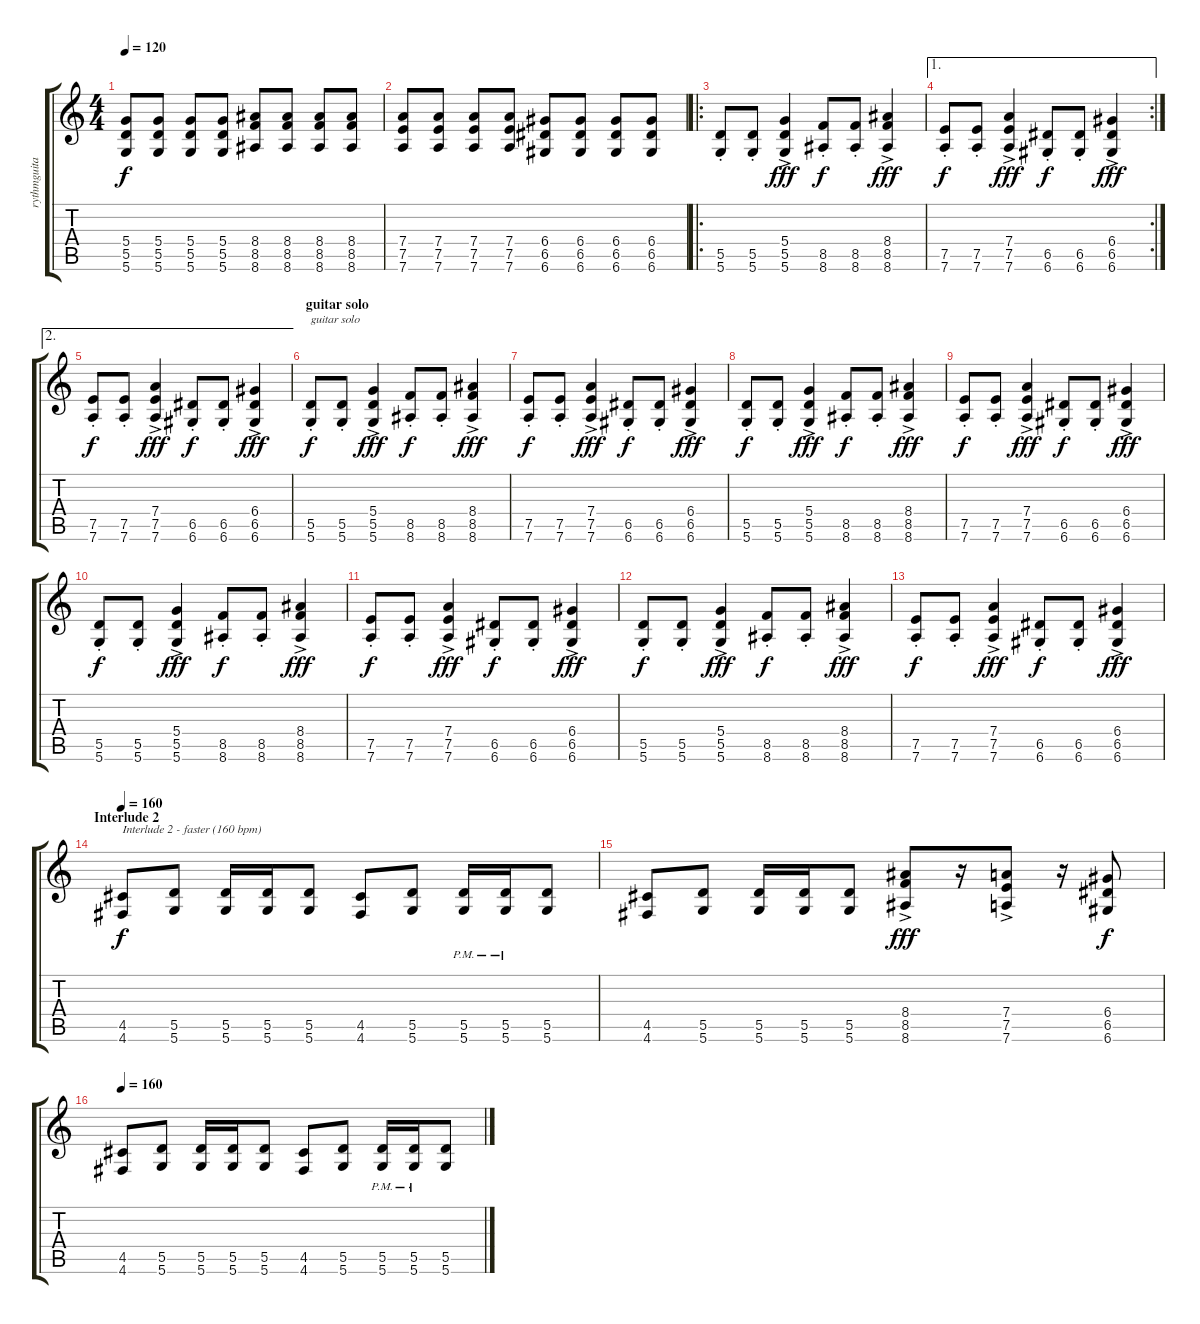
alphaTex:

\track ("rythmguitar" "rythmguita") {instrument overdrivenguitar}
\staff {score tabs}
\tuning (E4 B3 G3 D3 A2 D2) {hide}
\ts (4 4)
\tempo 120
\clef g2
\ks c
(5.4 5.5 5.6).8{dy f} (5.4 5.5 5.6).8 (5.4 5.5 5.6).8 (5.4 5.5 5.6).8 (8.4 8.5 8.6).8 (8.4 8.5 8.6).8 (8.4 8.5 8.6).8 (8.4 8.5 8.6).8 |
(7.4 7.5 7.6).8 (7.4 7.5 7.6).8 (7.4 7.5 7.6).8 (7.4 7.5 7.6).8 (6.4 6.5 6.6).8 (6.4 6.5 6.6).8 (6.4 6.5 6.6).8 (6.4 6.5 6.6).8 |
\ro
(5.5{st} 5.6{st}).8 (5.5{st} 5.6{st}).8 (5.4{ac} 5.5{ac} 5.6{ac}).4{dy fff} (8.5{st} 8.6{st}).8{dy f} (8.5{st} 8.6{st}).8 (8.4{ac} 8.5{ac} 8.6{ac}).4{dy fff} |
\ae 1
\rc 2
(7.5{st} 7.6{st}).8{dy f} (7.5{st} 7.6{st}).8 (7.4{ac} 7.5{ac} 7.6{ac}).4{dy fff} (6.5{st} 6.6{st}).8{dy f} (6.5{st} 6.6{st}).8 (6.4{ac} 6.5{ac} 6.6{ac}).4{dy fff} |
\ae 2
(7.5{st} 7.6{st}).8{dy f} (7.5{st} 7.6{st}).8 (7.4{ac} 7.5{ac} 7.6{ac}).4{dy fff} (6.5{st} 6.6{st}).8{dy f} (6.5{st} 6.6{st}).8 (6.4{ac} 6.5{ac} 6.6{ac}).4{dy fff} |
\section ("" "guitar solo")
(5.5{st} 5.6{st}).8{txt "guitar solo" dy f} (5.5{st} 5.6{st}).8 (5.4{ac} 5.5{ac} 5.6{ac}).4{dy fff} (8.5{st} 8.6{st}).8{dy f} (8.5{st} 8.6{st}).8 (8.4{ac} 8.5{ac} 8.6{ac}).4{dy fff} |
(7.5{st} 7.6{st}).8{dy f} (7.5{st} 7.6{st}).8 (7.4{ac} 7.5{ac} 7.6{ac}).4{dy fff} (6.5{st} 6.6{st}).8{dy f} (6.5{st} 6.6{st}).8 (6.4{ac} 6.5{ac} 6.6{ac}).4{dy fff} |
(5.5{st} 5.6{st}).8{dy f} (5.5{st} 5.6{st}).8 (5.4{ac} 5.5{ac} 5.6{ac}).4{dy fff} (8.5{st} 8.6{st}).8{dy f} (8.5{st} 8.6{st}).8 (8.4{ac} 8.5{ac} 8.6{ac}).4{dy fff} |
(7.5{st} 7.6{st}).8{dy f} (7.5{st} 7.6{st}).8 (7.4{ac} 7.5{ac} 7.6{ac}).4{dy fff} (6.5{st} 6.6{st}).8{dy f} (6.5{st} 6.6{st}).8 (6.4{ac} 6.5{ac} 6.6{ac}).4{dy fff} |
(5.5{st} 5.6{st}).8{dy f} (5.5{st} 5.6{st}).8 (5.4{ac} 5.5{ac} 5.6{ac}).4{dy fff} (8.5{st} 8.6{st}).8{dy f} (8.5{st} 8.6{st}).8 (8.4{ac} 8.5{ac} 8.6{ac}).4{dy fff} |
(7.5{st} 7.6{st}).8{dy f} (7.5{st} 7.6{st}).8 (7.4{ac} 7.5{ac} 7.6{ac}).4{dy fff} (6.5{st} 6.6{st}).8{dy f} (6.5{st} 6.6{st}).8 (6.4{ac} 6.5{ac} 6.6{ac}).4{dy fff} |
(5.5{st} 5.6{st}).8{dy f} (5.5{st} 5.6{st}).8 (5.4{ac} 5.5{ac} 5.6{ac}).4{dy fff} (8.5{st} 8.6{st}).8{dy f} (8.5{st} 8.6{st}).8 (8.4{ac} 8.5{ac} 8.6{ac}).4{dy fff} |
(7.5{st} 7.6{st}).8{dy f} (7.5{st} 7.6{st}).8 (7.4{ac} 7.5{ac} 7.6{ac}).4{dy fff} (6.5{st} 6.6{st}).8{dy f} (6.5{st} 6.6{st}).8 (6.4{ac} 6.5{ac} 6.6{ac}).4{dy fff} |
\section ("" "Interlude 2")
\tempo 160
(4.5 4.6).8{txt "Interlude 2 - faster (160 bpm)" dy f} (5.5 5.6).8 (5.5 5.6).16 (5.5 5.6).16 (5.5 5.6).8 (4.5 4.6).8 (5.5 5.6).8 (5.5{pm} 5.6{pm}).16 (5.5{pm} 5.6{pm}).16 (5.5 5.6).8 |
(4.5 4.6).8 (5.5 5.6).8 (5.5 5.6).16 (5.5 5.6).16 (5.5 5.6).8 (8.4 8.5{ac} 8.6{ac}).8{dy fff} r.16 (7.4 7.5{ac} 7.6{ac}).8 r.16 (6.4 6.5 6.6).8{dy f} |
\tempo 160
(4.5 4.6).8 (5.5 5.6).8 (5.5 5.6).16 (5.5 5.6).16 (5.5 5.6).8 (4.5 4.6).8 (5.5 5.6).8 (5.5{pm} 5.6{pm}).16 (5.5{pm} 5.6{pm}).16 (5.5 5.6).8
